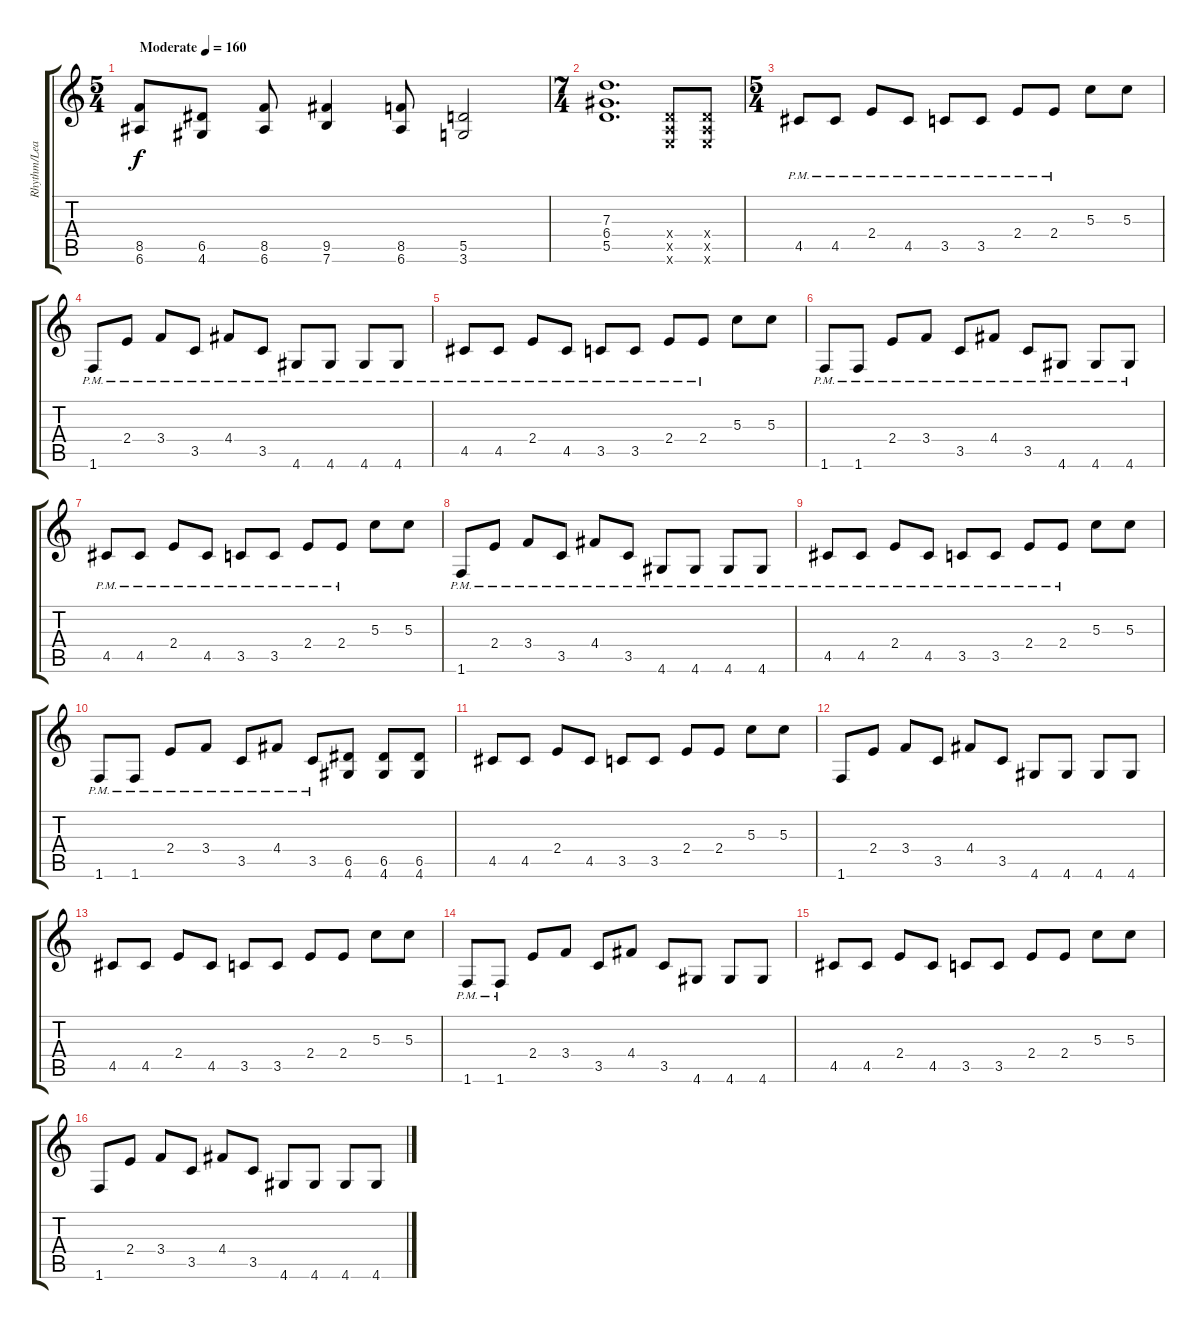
\track ("Rhythm/Lead Guitar" "Rhythm/Lea") {instrument distortionguitar}
\staff {score tabs}
\tuning (E4 B3 G3 D3 A2 E2) {hide}
\ts (5 4)
\tempo (160 "Moderate")
\clef g2
\ks c
(8.5 6.6).8{dy f instrument distortionguitar} (6.5 4.6).8 (8.5 6.6).8 (9.5 7.6).4 (8.5 6.6).8 (5.5 3.6).2 |
\ts (7 4)
(7.3 6.4 5.5).1{d} (0.4{x} 0.5{x} 0.6{x}).8 (0.4{x} 0.5{x} 0.6{x}).8 |
\ts (5 4)
4.5{pm}.8{instrument electricguitarmuted} 4.5{pm}.8 2.4{pm}.8 4.5{pm}.8 3.5{pm}.8 3.5{pm}.8 2.4{pm}.8 2.4{pm}.8 5.3.8 5.3.8 |
1.6{pm}.8 2.4{pm}.8 3.4{pm}.8 3.5{pm}.8 4.4{pm}.8 3.5{pm}.8 4.6{pm}.8 4.6{pm}.8 4.6{pm}.8 4.6{pm}.8 |
4.5{pm}.8 4.5{pm}.8 2.4{pm}.8 4.5{pm}.8 3.5{pm}.8 3.5{pm}.8 2.4{pm}.8 2.4{pm}.8 5.3.8 5.3.8 |
1.6{pm}.8 1.6{pm}.8 2.4{pm}.8 3.4{pm}.8 3.5{pm}.8 4.4{pm}.8 3.5{pm}.8 4.6{pm}.8 4.6{pm}.8 4.6{pm}.8 |
4.5{pm}.8 4.5{pm}.8 2.4{pm}.8 4.5{pm}.8 3.5{pm}.8 3.5{pm}.8 2.4{pm}.8 2.4{pm}.8 5.3.8 5.3.8 |
1.6{pm}.8 2.4{pm}.8 3.4{pm}.8 3.5{pm}.8 4.4{pm}.8 3.5{pm}.8 4.6{pm}.8 4.6{pm}.8 4.6{pm}.8 4.6{pm}.8 |
4.5{pm}.8 4.5{pm}.8 2.4{pm}.8 4.5{pm}.8 3.5{pm}.8 3.5{pm}.8 2.4{pm}.8 2.4{pm}.8 5.3.8 5.3.8 |
1.6{pm}.8 1.6{pm}.8 2.4{pm}.8 3.4{pm}.8 3.5{pm}.8 4.4{pm}.8 3.5{pm}.8 (6.5 4.6).8{instrument distortionguitar} (6.5 4.6).8 (6.5 4.6).8 |
4.5.8 4.5.8 2.4.8 4.5.8 3.5.8 3.5.8 2.4.8 2.4.8 5.3.8 5.3.8 |
1.6.8 2.4.8 3.4.8 3.5.8 4.4.8 3.5.8 4.6.8 4.6.8 4.6.8 4.6.8 |
4.5.8 4.5.8 2.4.8 4.5.8 3.5.8 3.5.8 2.4.8 2.4.8 5.3.8 5.3.8 |
1.6{pm}.8 1.6{pm}.8 2.4.8 3.4.8 3.5.8 4.4.8 3.5.8 4.6.8 4.6.8 4.6.8 |
4.5.8 4.5.8 2.4.8 4.5.8 3.5.8 3.5.8 2.4.8 2.4.8 5.3.8 5.3.8 |
1.6.8 2.4.8 3.4.8 3.5.8 4.4.8 3.5.8 4.6.8 4.6.8 4.6.8 4.6.8
